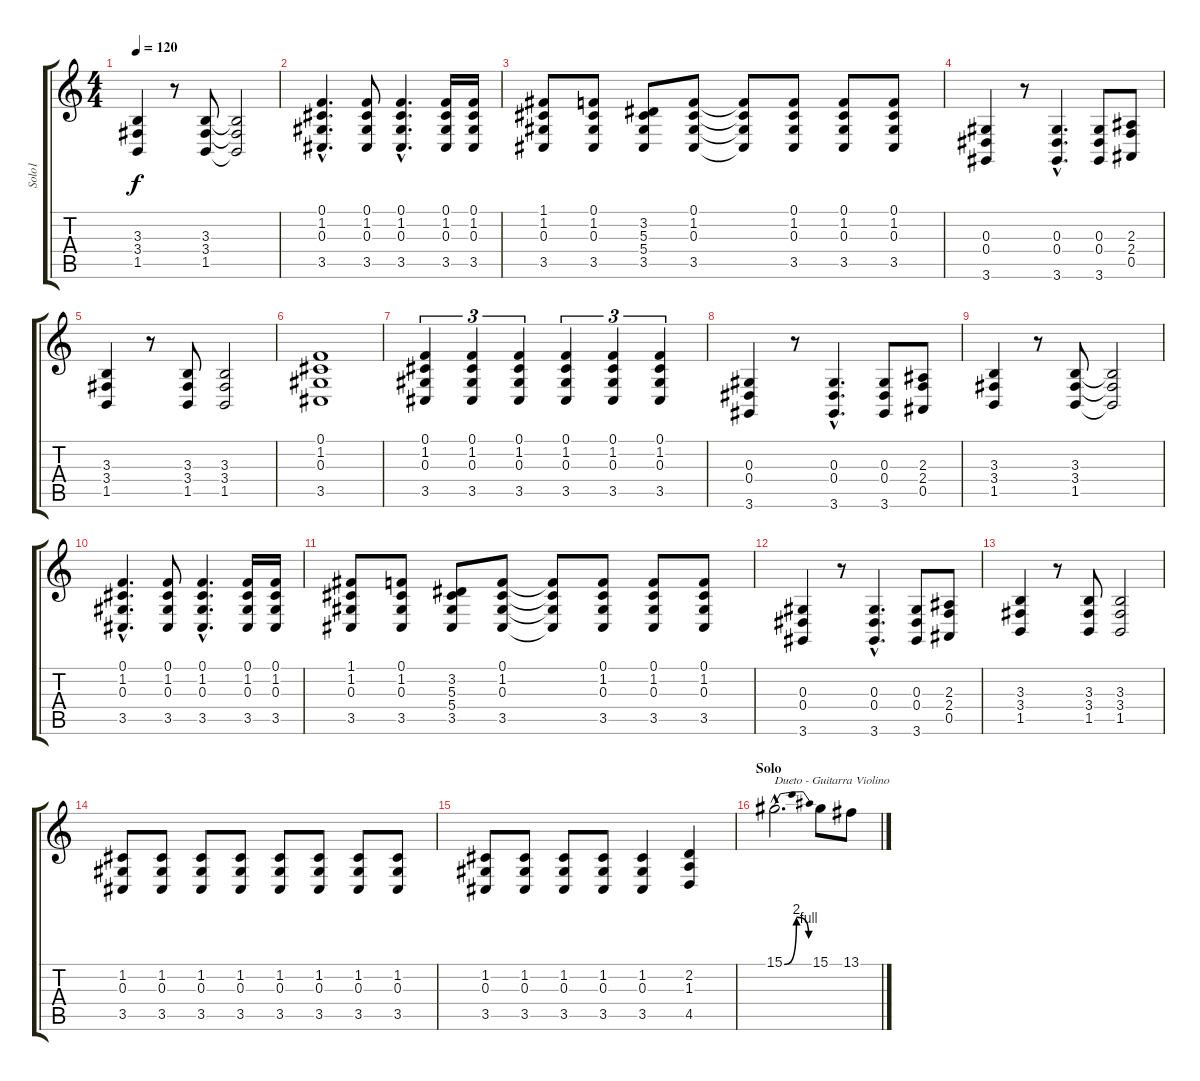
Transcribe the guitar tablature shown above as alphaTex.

\track ("Solo1" "Solo1") {instrument violin}
\staff {score tabs}
\tuning (F4 C4 Ab3 Eb3 Bb2 F2) {hide}
\ts (4 4)
\tempo 120
\clef g2
\ks c
(3.3 3.4 1.5).4{dy f} r.8 (3.3 3.4 1.5).8 (3.3{t} 3.4{t} 1.5{t}).2 |
(0.1{hac} 1.2{hac} 0.3{hac} 3.5{hac}).4{d} (0.1 1.2 0.3 3.5).8 (0.1{hac} 1.2{hac} 0.3{hac} 3.5{hac}).4{d} (0.1 1.2 0.3 3.5).16 (0.1 1.2 0.3 3.5).16 |
(1.1 1.2 0.3 3.5).8 (0.1 1.2 0.3 3.5).8 (3.2 5.3 5.4 3.5).8 (0.1 1.2 0.3 3.5).8 (0.1{t} 1.2{t} 0.3{t} 3.5{t}).8 (0.1 1.2 0.3 3.5).8 (0.1 1.2 0.3 3.5).8 (0.1 1.2 0.3 3.5).8 |
(0.3 0.4 3.6).4 r.8 (0.3{hac} 0.4{hac} 3.6{hac}).4{d} (0.3 0.4 3.6).8 (2.3 2.4 0.5).8 |
(3.3 3.4 1.5).4 r.8 (3.3 3.4 1.5).8 (3.3 3.4 1.5).2 |
(0.1 1.2 0.3 3.5).1 |
(0.1 1.2 0.3 3.5).4{tu (3 2)} (0.1 1.2 0.3 3.5).4{tu (3 2)} (0.1 1.2 0.3 3.5).4{tu (3 2)} (0.1 1.2 0.3 3.5).4{tu (3 2)} (0.1 1.2 0.3 3.5).4{tu (3 2)} (0.1 1.2 0.3 3.5).4{tu (3 2)} |
(0.3 0.4 3.6).4 r.8 (0.3{hac} 0.4{hac} 3.6{hac}).4{d} (0.3 0.4 3.6).8 (2.3 2.4 0.5).8 |
(3.3 3.4 1.5).4 r.8 (3.3 3.4 1.5).8 (3.3{t} 3.4{t} 1.5{t}).2 |
(0.1{hac} 1.2{hac} 0.3{hac} 3.5{hac}).4{d} (0.1 1.2 0.3 3.5).8 (0.1{hac} 1.2{hac} 0.3{hac} 3.5{hac}).4{d} (0.1 1.2 0.3 3.5).16 (0.1 1.2 0.3 3.5).16 |
(1.1 1.2 0.3 3.5).8 (0.1 1.2 0.3 3.5).8 (3.2 5.3 5.4 3.5).8 (0.1 1.2 0.3 3.5).8 (0.1{t} 1.2{t} 0.3{t} 3.5{t}).8 (0.1 1.2 0.3 3.5).8 (0.1 1.2 0.3 3.5).8 (0.1 1.2 0.3 3.5).8 |
(0.3 0.4 3.6).4 r.8 (0.3{hac} 0.4{hac} 3.6{hac}).4{d} (0.3 0.4 3.6).8 (2.3 2.4 0.5).8 |
(3.3 3.4 1.5).4 r.8 (3.3 3.4 1.5).8 (3.3 3.4 1.5).2 |
(1.2 0.3 3.5).8 (1.2 0.3 3.5).8 (1.2 0.3 3.5).8 (1.2 0.3 3.5).8 (1.2 0.3 3.5).8 (1.2 0.3 3.5).8 (1.2 0.3 3.5).8 (1.2 0.3 3.5).8 |
(1.2 0.3 3.5).8 (1.2 0.3 3.5).8 (1.2 0.3 3.5).8 (1.2 0.3 3.5).8 (1.2 0.3 3.5).4 (2.2 1.3 4.5).4 |
\section ("" "Solo")
15.1{be (bendrelease 0 0 30 8 30 8 60 4) hac}.2{d txt "Dueto - Guitarra Violino" volume 16 instrument violin} 15.1.8 13.1.8
